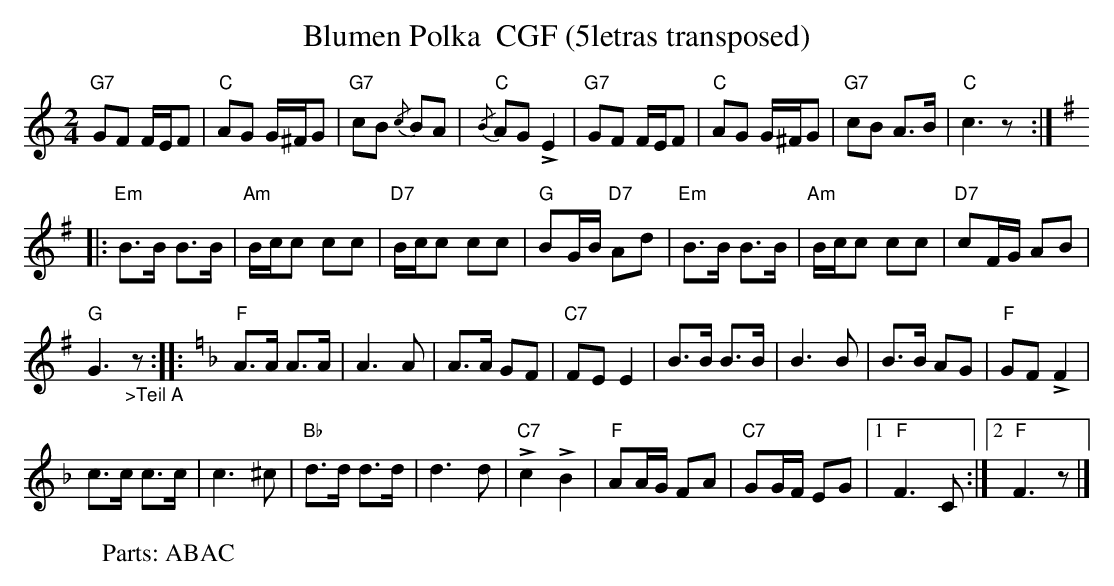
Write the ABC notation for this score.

X:1
T:Blumen Polka  CGF (5letras transposed)
M:2/4
L:1/8
K:C transpose=3 %%MIDI gchordon
"G7"GF F/2E/2F | "C"AG G/2^F/2G | "G7"cB {/c}BA | {/B}"C"AG!>!E2 | "G7"GF F/2E/2F | "C"AG G/2^F/2G | \
"G7"cB A>B | "C"c3z :: [K:G]
 "Em"B>B B>B | "Am"B/2c/2c cc | "D7"B/2c/2c cc | "G"BG/2B/2 "D7"Ad | \
"Em"B>B B>B | "Am"B/2c/2c cc | "D7"cF/2G/2 AB |
 "G"G3"_>Teil A"z :: [K:F] "F"A>A A>A | \
A3A | A>A GF | "C7"FEE2 | B>B B>B | B3B | B>B AG | \
"F"GF!>!F2 |
 c>c c>c | c3^c | "Bb"d>d d>d | d3d | \
!>!"C7"c2!>!B2 | "F"AA/2G/2 FA | "C7"GG/2F/2 EG |1 "F"F3C :|2 "F"F3z |]
W:Parts: ABAC
